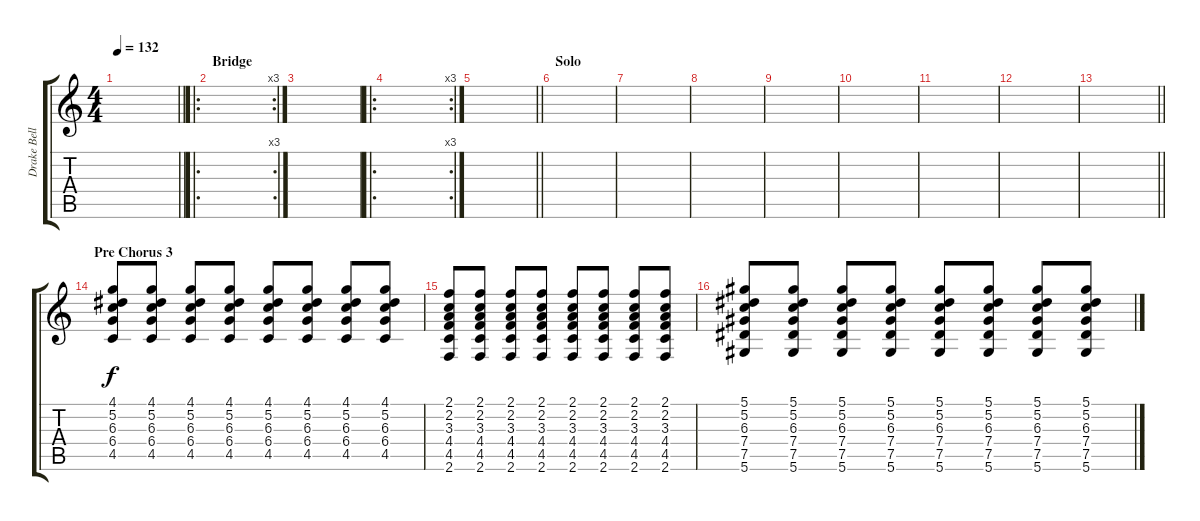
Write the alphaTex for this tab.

\track ("Drake Bell Acoustic" "Drake Bell") {instrument acousticguitarsteel}
\staff {score tabs}
\tuning (Eb4 Bb3 Gb3 Db3 Ab2 Eb2) {hide}
\ts (4 4)
\tempo 132
\clef g2
\barLineRight lightlight
\ks c
|
\ro
\rc 3
\section ("" "Bridge")
|
|
\ro
\rc 3
|
\barLineRight lightlight
|
\section ("" "Solo")
|
|
|
|
|
|
|
\barLineRight lightlight
|
\section ("" "Pre Chorus 3")
(4.1 5.2 6.3 6.4 4.5).8 (4.1 5.2 6.3 6.4 4.5).8 (4.1 5.2 6.3 6.4 4.5).8 (4.1 5.2 6.3 6.4 4.5).8 (4.1 5.2 6.3 6.4 4.5).8 (4.1 5.2 6.3 6.4 4.5).8 (4.1 5.2 6.3 6.4 4.5).8 (4.1 5.2 6.3 6.4 4.5).8 |
(2.1 2.2 3.3 4.4 4.5 2.6).8 (2.1 2.2 3.3 4.4 4.5 2.6).8 (2.1 2.2 3.3 4.4 4.5 2.6).8 (2.1 2.2 3.3 4.4 4.5 2.6).8 (2.1 2.2 3.3 4.4 4.5 2.6).8 (2.1 2.2 3.3 4.4 4.5 2.6).8 (2.1 2.2 3.3 4.4 4.5 2.6).8 (2.1 2.2 3.3 4.4 4.5 2.6).8 |
(5.1 5.2 6.3 7.4 7.5 5.6).8 (5.1 5.2 6.3 7.4 7.5 5.6).8 (5.1 5.2 6.3 7.4 7.5 5.6).8 (5.1 5.2 6.3 7.4 7.5 5.6).8 (5.1 5.2 6.3 7.4 7.5 5.6).8 (5.1 5.2 6.3 7.4 7.5 5.6).8 (5.1 5.2 6.3 7.4 7.5 5.6).8 (5.1 5.2 6.3 7.4 7.5 5.6).8
